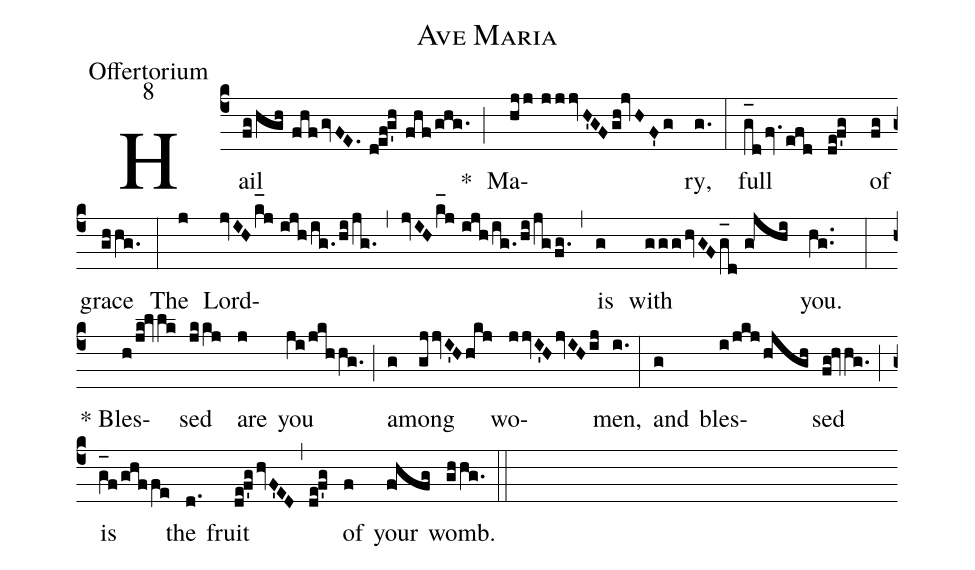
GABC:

name:Ave Maria;
office-part:Offertorium;
mode:8;
%%
(c4) Hail(fg/hgh//fhfgvFE.//def!g'h//fhf/ghg.) *(;) Ma(hjj//jjjvH'GFgh!jvHF'g)ry,(g.) (:) full(g_[oh:h]dfv.efd de!f'g) of(fg) grace(ghhg.) (:) The(j) Lord(jvIHk_[hl:1]j//ijh/ig./hi/jg.)(,)(jvIHk_[hl:1]j//ijh/ig./hi/jgfg.) (,) is(g) with(ggghvGFg_[oh:h]d//g!jhi) you.(hg..) (:) * Bles(h/jk!lvlk)sed(jkkj) are(j) you(ji/jkhhg.) (;) a(g)mong(gjjvI'Hhkj) wo(jjvI'HjvIHij)men,(i.) (:) and(g) bles(i/jkjhjgh)sed(fg!hvhg.) (;) is(g_[oh:h]f/ghffe) the(d.) fruit(de!f'ghvF'ED,de!f'g) of(f) your(f!hfg) womb.(ghhg.) (::)
